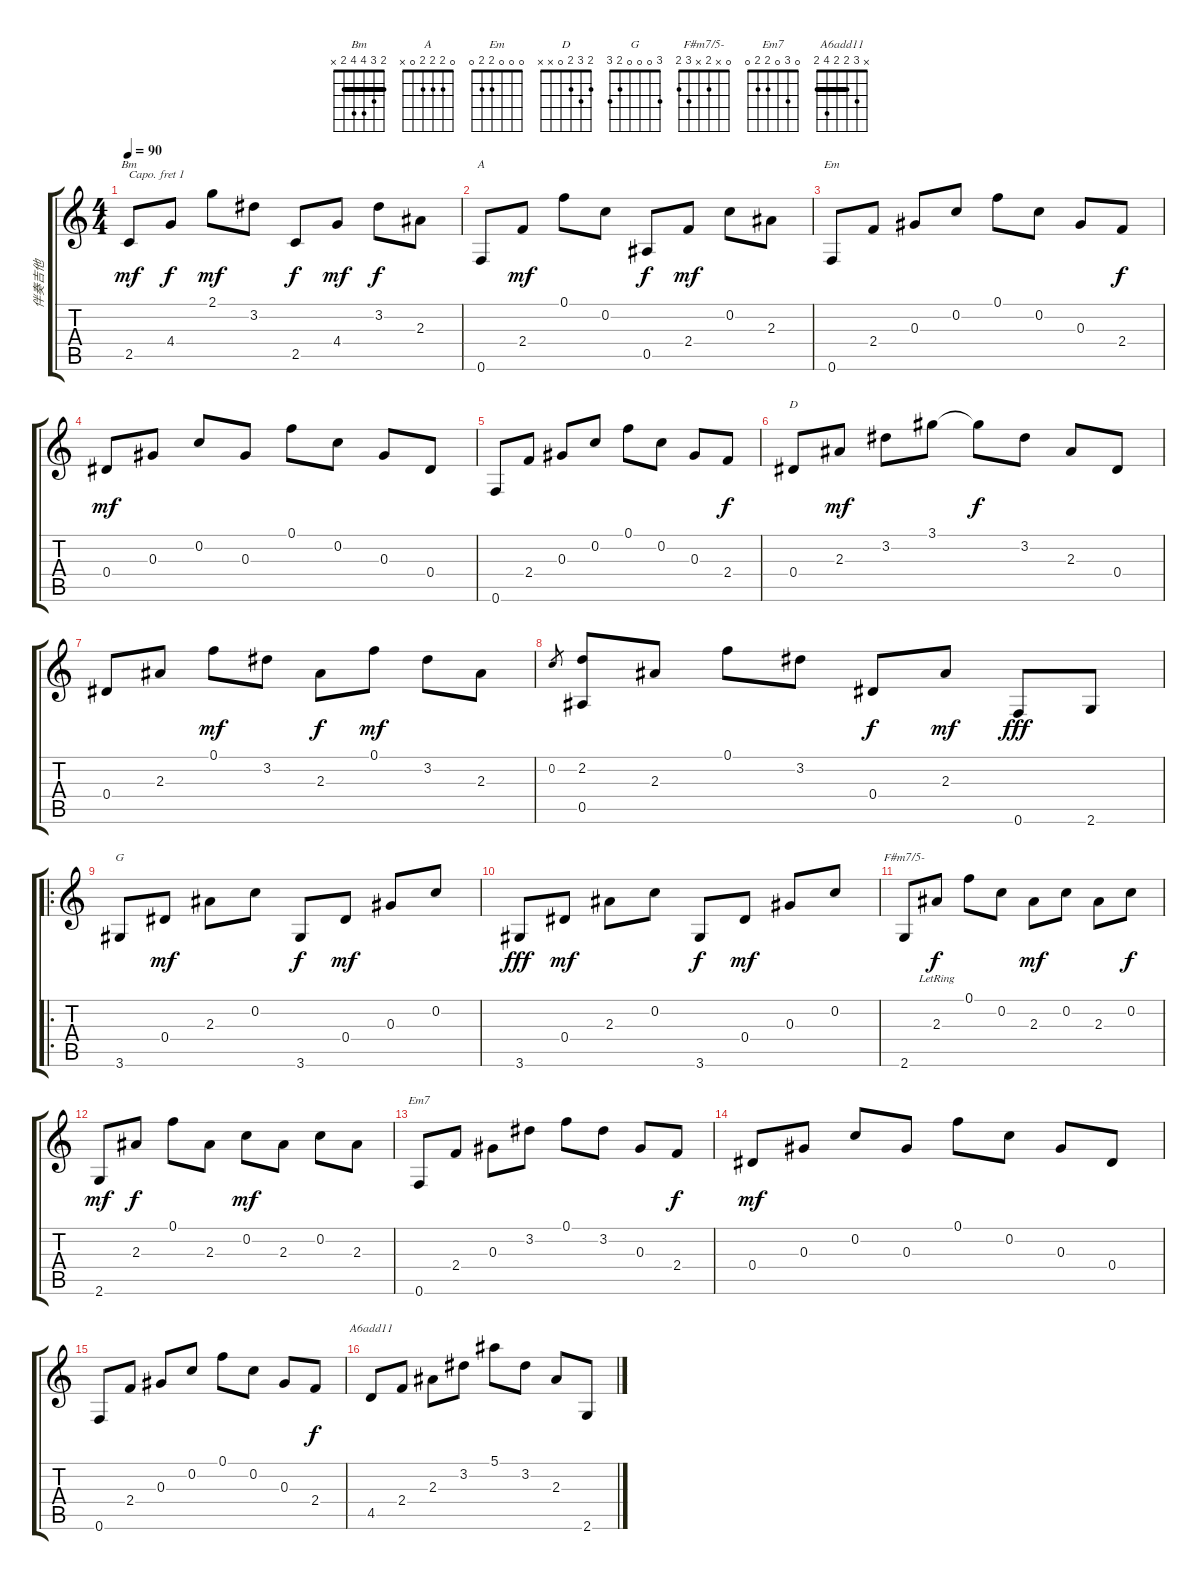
\track ("伴奏吉他" "伴奏吉他") {instrument acousticguitarsteel}
\staff {score tabs}
\capo 1
\tuning (E4 B3 G3 D3 A2 E2) {hide}
\chord ("Bm" 2 3 4 4 2 x) {barre 2}
\chord ("A" 0 2 2 2 0 x)
\chord ("Em" 0 0 0 2 2 0)
\chord ("D" 2 3 2 0 x x)
\chord ("G" 3 0 0 0 2 3)
\chord ("F#m7/5-" 0 x 2 x 3 2)
\chord ("Em7" 0 3 0 2 2 0)
\chord ("A6add11" x 3 2 2 4 2) {barre 2}
\ts (4 4)
\tempo 90
\clef g2
\ks c
2.5.8{ch "Bm" dy mf} 4.4.8{dy f} 2.1.8{dy mf} 3.2.8 2.5.8{dy f} 4.4.8{dy mf} 3.2.8{dy f} 2.3.8 |
0.6.8{ch "A"} 2.4.8{dy mf} 0.1.8 0.2.8 0.5.8{dy f} 2.4.8{dy mf} 0.2.8 2.3.8 |
0.6.8{ch "Em"} 2.4.8 0.3.8 0.2.8 0.1.8 0.2.8 0.3.8 2.4.8{dy f} |
0.4.8{dy mf} 0.3.8 0.2.8 0.3.8 0.1.8 0.2.8 0.3.8 0.4.8 |
0.6.8 2.4.8 0.3.8 0.2.8 0.1.8 0.2.8 0.3.8 2.4.8{dy f} |
0.4.8{ch "D"} 2.3.8{dy mf} 3.2.8 3.1.8 3.1{t}.8{dy f} 3.2.8 2.3.8 0.4.8 |
0.4.8 2.3.8 0.1.8{dy mf} 3.2.8 2.3.8{dy f} 0.1.8{dy mf} 3.2.8 2.3.8 |
0.2.8{gr} (2.2 0.5).8 2.3.8 0.1.8 3.2.8 0.4.8{dy f} 2.3.8{dy mf} 0.6.8{dy fff} 2.6.8 |
\ro
3.6.8{ch "G"} 0.4.8{dy mf} 2.3.8 0.2.8 3.6.8{dy f} 0.4.8{dy mf} 0.3.8 0.2.8 |
3.6.8{dy fff} 0.4.8{dy mf} 2.3.8 0.2.8 3.6.8{dy f} 0.4.8{dy mf} 0.3.8 0.2.8 |
2.6.8{ch "F#m7/5-"} 2.3{lr}.8{dy f} 0.1.8 0.2.8 2.3.8{dy mf} 0.2.8 2.3.8 0.2.8{dy f} |
2.6.8{dy mf} 2.3.8{dy f} 0.1.8 2.3.8 0.2.8{dy mf} 2.3.8 0.2.8 2.3.8 |
0.6.8{ch "Em7"} 2.4.8 0.3.8 3.2.8 0.1.8 3.2.8 0.3.8 2.4.8{dy f} |
0.4.8{dy mf} 0.3.8 0.2.8 0.3.8 0.1.8 0.2.8 0.3.8 0.4.8 |
0.6.8 2.4.8 0.3.8 0.2.8 0.1.8 0.2.8 0.3.8 2.4.8{dy f} |
4.5.8{ch "A6add11"} 2.4.8 2.3.8 3.2.8 5.1.8 3.2.8 2.3.8 2.6.8
